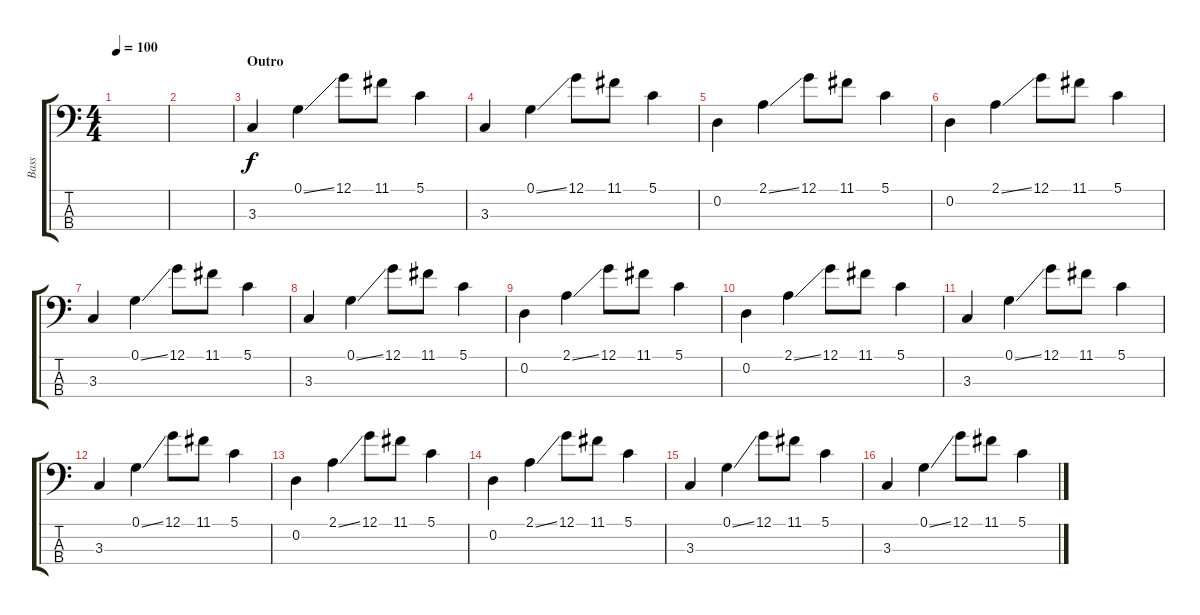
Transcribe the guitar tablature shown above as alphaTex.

\track ("Bass" "Bass") {instrument electricbassfinger}
\staff {score tabs}
\tuning (G2 D2 A1 E1) {hide}
\ts (4 4)
\tempo 100
\clef f4
\ks c
|
|
\section ("" "Outro")
3.3.4 0.1{ss}.4 12.1.8 11.1.8 5.1.4 |
3.3.4 0.1{ss}.4 12.1.8 11.1.8 5.1.4 |
0.2.4 2.1{ss}.4 12.1.8 11.1.8 5.1.4 |
0.2.4 2.1{ss}.4 12.1.8 11.1.8 5.1.4 |
3.3.4 0.1{ss}.4 12.1.8 11.1.8 5.1.4 |
3.3.4 0.1{ss}.4 12.1.8 11.1.8 5.1.4 |
0.2.4 2.1{ss}.4 12.1.8 11.1.8 5.1.4 |
0.2.4 2.1{ss}.4 12.1.8 11.1.8 5.1.4 |
3.3.4 0.1{ss}.4 12.1.8 11.1.8 5.1.4 |
3.3.4 0.1{ss}.4 12.1.8 11.1.8 5.1.4 |
0.2.4 2.1{ss}.4 12.1.8 11.1.8 5.1.4 |
0.2.4 2.1{ss}.4 12.1.8 11.1.8 5.1.4 |
3.3.4 0.1{ss}.4 12.1.8 11.1.8 5.1.4 |
3.3.4 0.1{ss}.4 12.1.8 11.1.8 5.1.4
